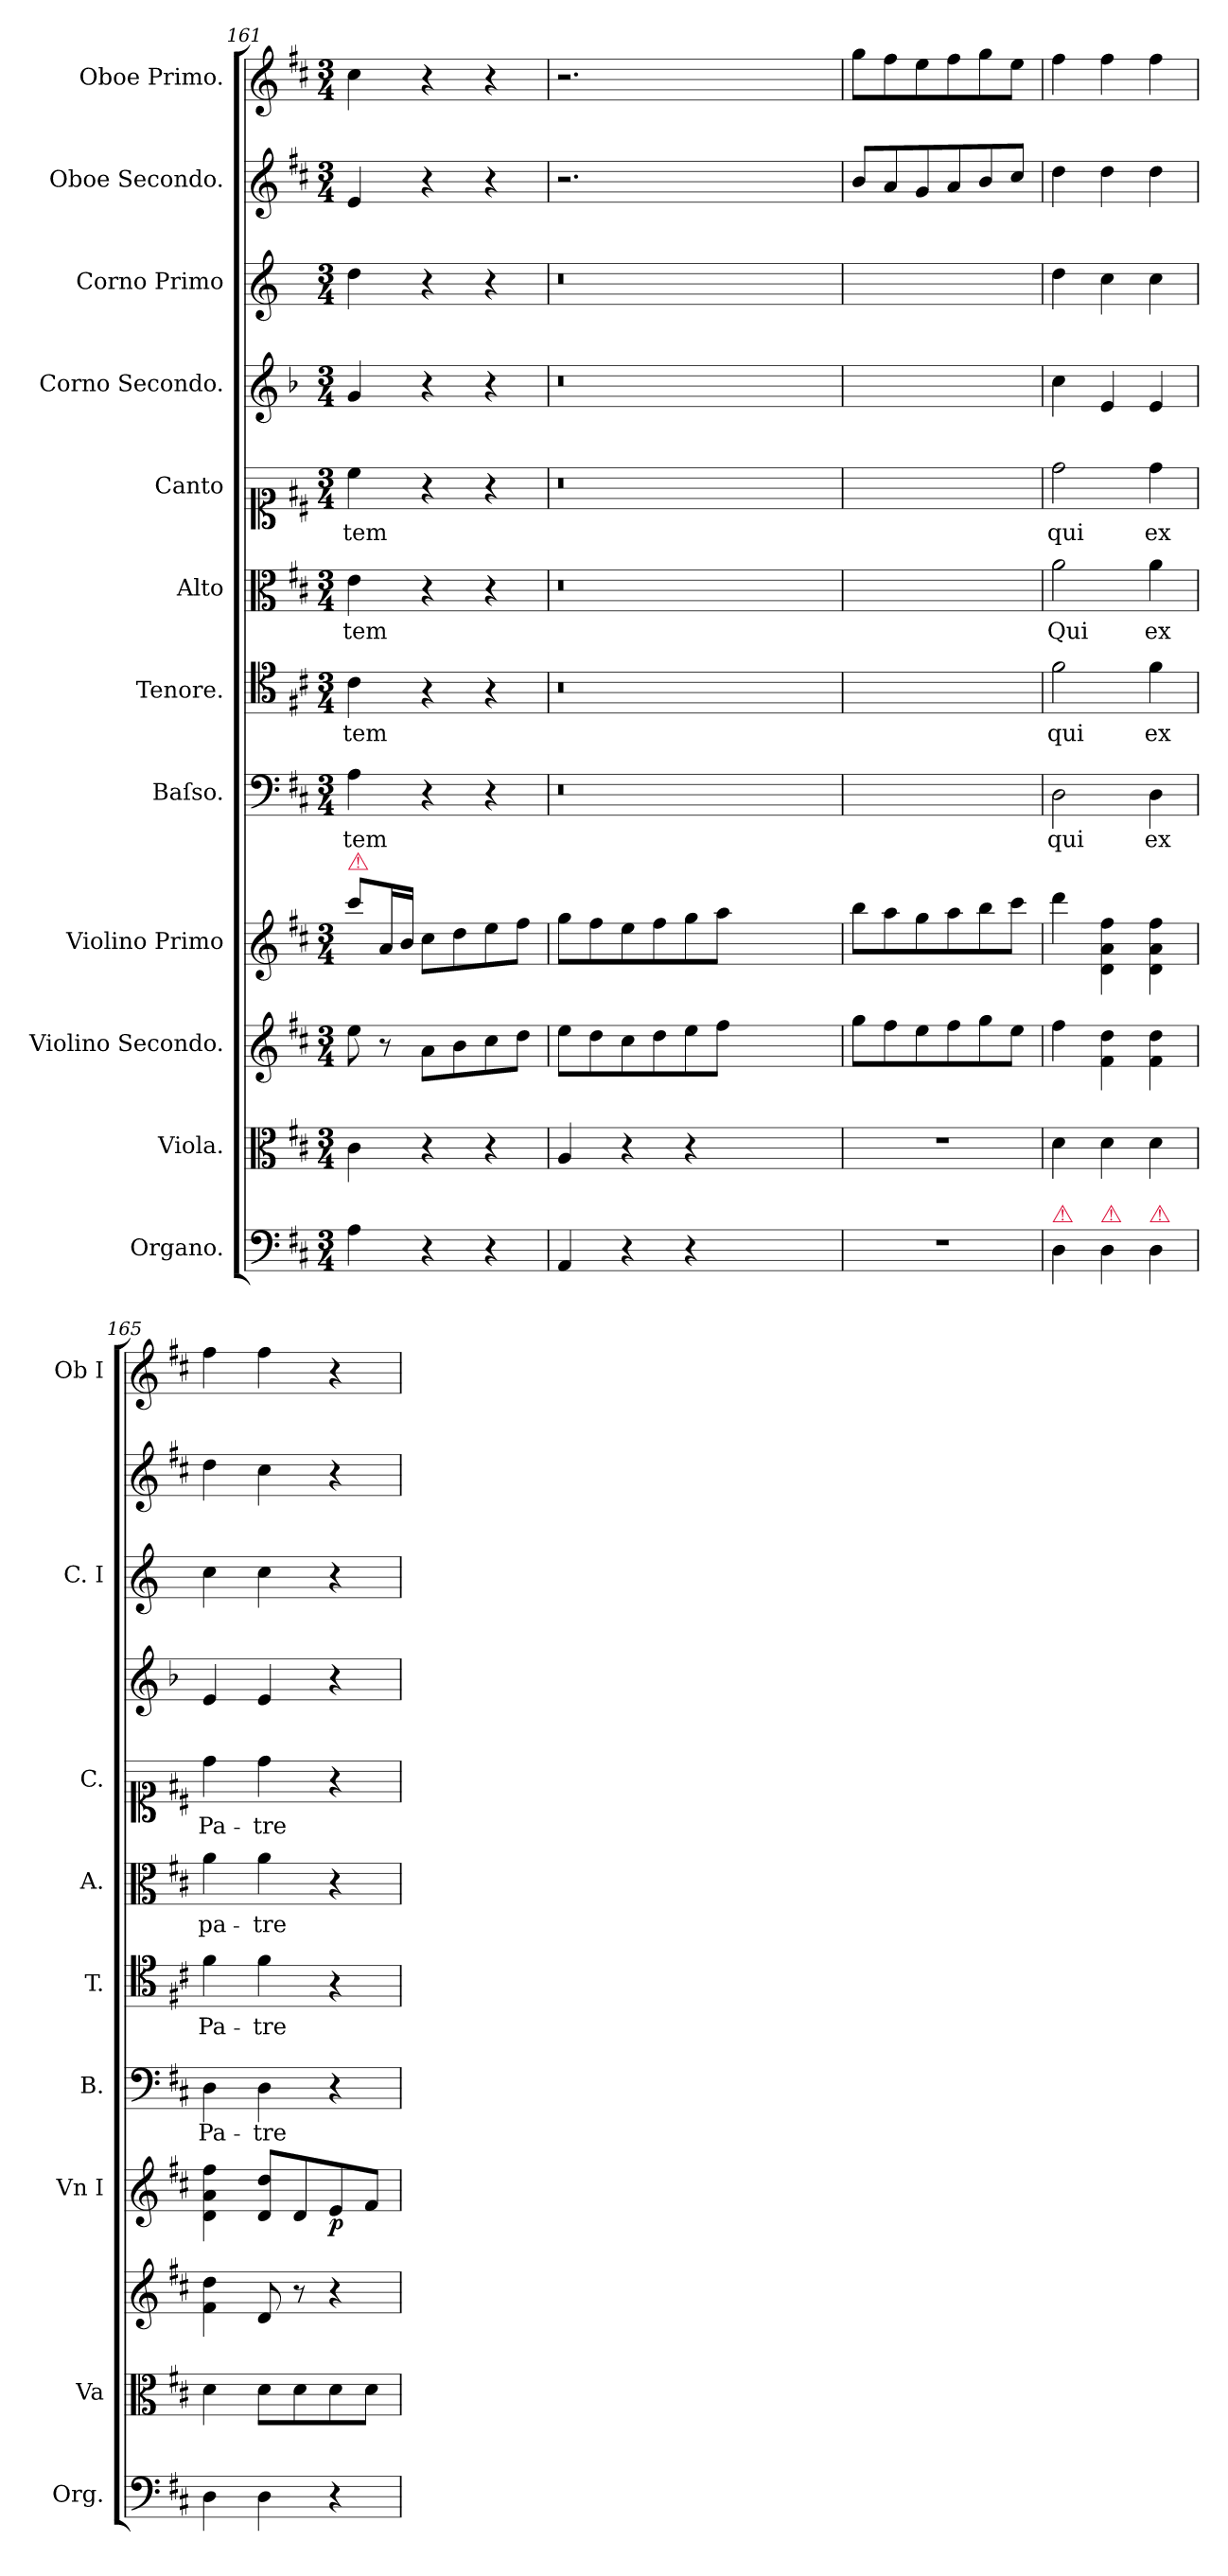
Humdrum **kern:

**kern	**kern	**kern	**kern	**dynam	**kern	**text	**kern	**text	**kern	**text	**kern	**text	**kern	**kern	**kern	**kern
*part12	*part11	*part10	*part9	*part9	*part8	*part8	*part7	*part7	*part6	*part6	*part5	*part5	*part4	*part3	*part2	*part1
*staff12	*staff11	*staff10	*staff9	*staff9	*staff8	*staff8	*staff7	*staff7	*staff6	*staff6	*staff5	*staff5	*staff4	*staff3	*staff2	*staff1
*I"Organo.	*I"Viola.	*I"Violino Secondo.	*I"Violino Primo	*	*I"Baſso.	*	*I"Tenore.	*	*I"Alto	*	*I"Canto	*	*I"Corno Secondo.	*I"Corno Primo	*I"Oboe Secondo.	*I"Oboe Primo.
*I'Org.	*I'Va	*	*I'Vn I	*	*I'B.	*	*I'T.	*	*I'A.	*	*I'C.	*	*	*I'C. I	*	*I'Ob I
*clefF4	*clefC3	*clefG2	*clefG2	*	*clefF4	*	*clefC4	*	*clefC3	*	*clefC1	*	*clefG2	*clefG2	*clefG2	*clefG2
*k[f#c#]	*k[f#c#]	*k[f#c#]	*k[f#c#]	*	*k[f#c#]	*	*k[f#c#]	*	*k[f#c#]	*	*k[f#c#]	*	*k[b-]	*k[]	*k[f#c#]	*k[f#c#]
*M3/4	*M3/4	*M3/4	*M3/4	*	*M3/4	*	*M3/4	*	*M3/4	*	*M3/4	*	*M3/4	*M3/4	*M3/4	*M3/4
=161	=161	=161	=161	=161	=161	=161	=161	=161	=161	=161	=161	=161	=161	=161	=161	=161
!	!	!	!LO:TX:a:color=crimson:t=⚠	!	!	!	!	!	!	!	!	!	!	!	!	!
!	!	!	!	!	!	!	!	!	!	!LO:LY:i	!	!	!	!	!	!
4A\	4c#\	8ee\	8ccc#\L	.	4A\	-tem	4c#\	-tem	4e\	-tem	4cc#\	-tem	4g/	4dd\	4e/	4cc#\
.	.	8r	16a/L	.	.	.	.	.	.	.	.	.	.	.	.	.
.	.	.	16b/JJ	.	.	.	.	.	.	.	.	.	.	.	.	.
4r	4r	8a\L	8cc#\L	.	4r	.	4r	.	4r	.	4r	.	4r	4r	4r	4r
.	.	8b\	8dd\	.	.	.	.	.	.	.	.	.	.	.	.	.
4r	4r	8cc#\	8ee\	.	4r	.	4r	.	4r	.	4r	.	4r	4r	4r	4r
.	.	8dd\J	8ff#\J	.	.	.	.	.	.	.	.	.	.	.	.	.
=162	=162	=162	=162	=162	=162	=162	=162	=162	=162	=162	=162	=162	=162	=162	=162	=162
!	!	!	!	!	!LO:N:vis=0	!	!LO:N:vis=0	!	!LO:N:vis=0	!	!LO:N:vis=0	!	!LO:N:vis=0	!LO:N:vis=0	!	!
4AA/	4A/	8ee\L	8gg\L	.	1.r	.	1.r	.	1.r	.	1.r	.	1.r	1.r	2.r	2.r
.	.	8dd\	8ff#\	.	.	.	.	.	.	.	.	.	.	.	.	.
4r	4r	8cc#\	8ee\	.	.	.	.	.	.	.	.	.	.	.	.	.
.	.	8dd\	8ff#\	.	.	.	.	.	.	.	.	.	.	.	.	.
4r	4r	8ee\	8gg\	.	.	.	.	.	.	.	.	.	.	.	.	.
.	.	8ff#\J	8aa\J	.	.	.	.	.	.	.	.	.	.	.	.	.
2.ryy	2.ryy	2.ryy	2.ryy	.	.	.	.	.	.	.	.	.	.	.	2.ryy	2.ryy
=163	=163	=163	=163	=163	=163	=163	=163	=163	=163	=163	=163	=163	=163	=163	=163	=163
2.r	2.r	8gg\L	8bb\L	.	2.ryy	.	2.ryy	.	2.ryy	.	2.ryy	.	2.ryy	2.ryy	8b/L	8gg\L
.	.	8ff#\	8aa\	.	.	.	.	.	.	.	.	.	.	.	8a/	8ff#\
.	.	8ee\	8gg\	.	.	.	.	.	.	.	.	.	.	.	8g/	8ee\
.	.	8ff#\	8aa\	.	.	.	.	.	.	.	.	.	.	.	8a/	8ff#\
.	.	8gg\	8bb\	.	.	.	.	.	.	.	.	.	.	.	8b/	8gg\
.	.	8ee\J	8ccc#\J	.	.	.	.	.	.	.	.	.	.	.	8cc#/J	8ee\J
=164	=164	=164	=164	=164	=164	=164	=164	=164	=164	=164	=164	=164	=164	=164	=164	=164
!LO:TX:a:color=crimson:t=⚠	!	!	!	!	!	!	!	!	!	!	!	!	!	!	!	!
4D\	4d\	4ff#\	4ddd\	.	2D\	qui	2f#\	qui	2a\	Qui	2dd\	qui	4cc\	4dd\	4dd\	4ff#\
!LO:TX:a:color=crimson:t=⚠	!	!	!	!	!	!	!	!	!	!	!	!	!	!	!	!
4D\	4d\	4f#\ 4dd\	4d\ 4a\ 4ff#\	.	.	.	.	.	.	.	.	.	4e/	4cc\	4dd\	4ff#\
!LO:TX:a:color=crimson:t=⚠	!	!	!	!	!	!	!	!	!	!	!	!	!	!	!	!
4D\	4d\	4f#\ 4dd\	4d\ 4a\ 4ff#\	.	4D\	ex	4f#\	ex	4a\	ex	4dd\	ex	4e/	4cc\	4dd\	4ff#\
=165	=165	=165	=165	=165	=165	=165	=165	=165	=165	=165	=165	=165	=165	=165	=165	=165
4D\	4d\	4f#\ 4dd\	4d\ 4a\ 4ff#\	.	4D\	Pa-	4f#\	Pa-	4a\	pa-	4dd\	Pa-	4e/	4cc\	4dd\	4ff#\
4D\	8d\L	8d/	8d/ 8dd/L	.	4D\	-tre	4f#\	-tre	4a\	-tre	4dd\	-tre	4e/	4cc\	4cc#\	4ff#\
.	8d\	8r	8d/	.	.	.	.	.	.	.	.	.	.	.	.	.
!	!	!	!	!LO:DY:b	!	!	!	!	!	!	!	!	!	!	!	!
4r	8d\	4r	8e/	p	4r	.	4r	.	4r	.	4r	.	4r	4r	4r	4r
.	8d\J	.	8f#/J	.	.	.	.	.	.	.	.	.	.	.	.	.
=	=	=	=	=	=	=	=	=	=	=	=	=	=	=	=	=
*-	*-	*-	*-	*-	*-	*-	*-	*-	*-	*-	*-	*-	*-	*-	*-	*-
